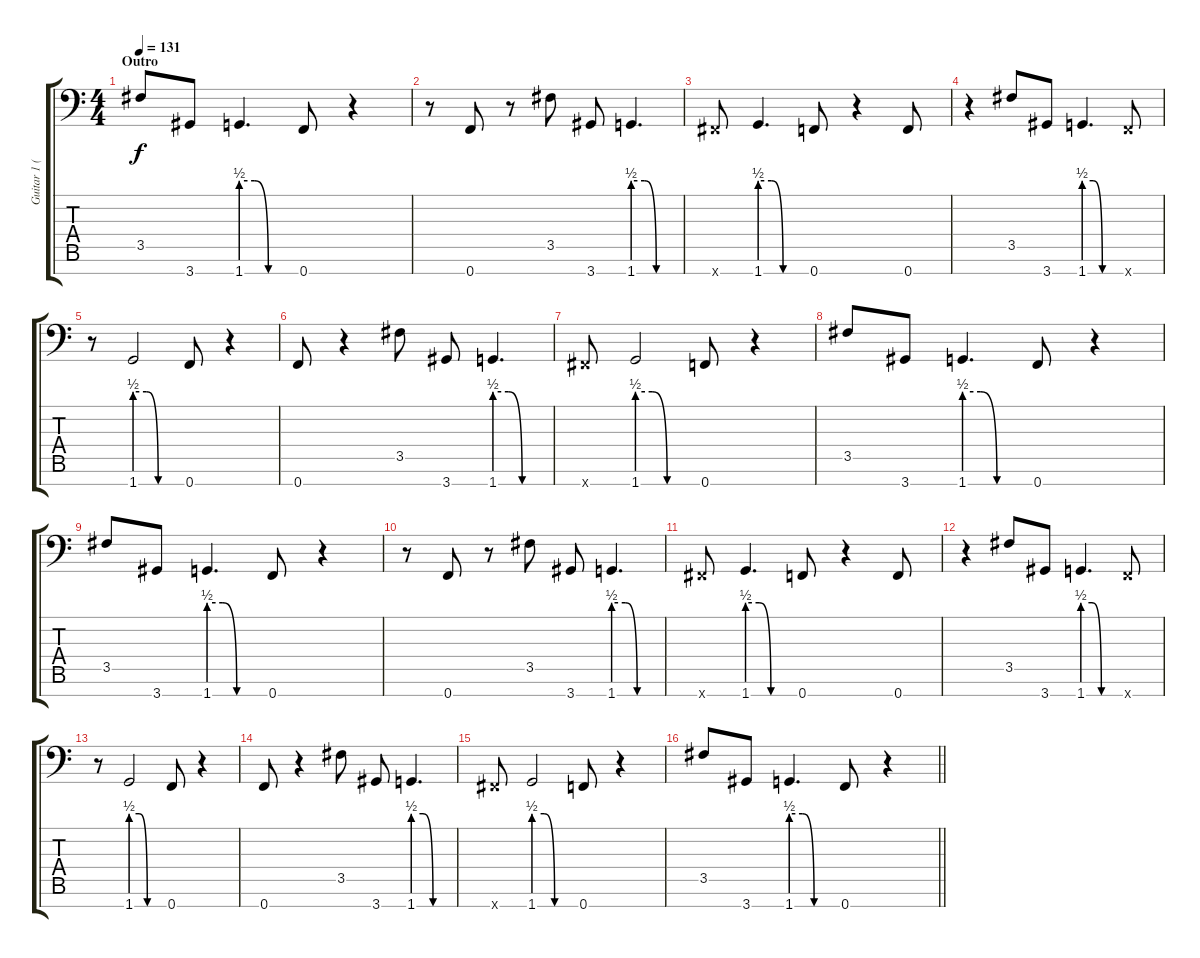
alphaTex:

\track ("Guitar 1 (Fredrik Thordendal)" "Guitar 1 (") {instrument overdrivenguitar}
\staff {score tabs}
\tuning (Bb3 F3 Db3 Ab2 Eb2 Bb1 F1) {hide}
\ts (4 4)
\section ("" "Outro")
\tempo 131
\clef f4
\ks c
3.5.8{dy f} 3.7.8 1.7{be (custom 0 2 15 2 30 0 60 0)}.4{d} 0.7.8 r.4 |
r.8 0.7.8 r.8 3.5.8 3.7.8 1.7{be (custom 0 2 15 2 30 0 60 0)}.4{d} |
1.7{x}.8 1.7{be (custom 0 2 15 2 30 0 60 0)}.4{d} 0.7.8 r.4 0.7.8 |
r.4 3.5.8 3.7.8 1.7{be (custom 0 2 15 2 30 0 60 0)}.4{d} 0.7{x}.8 |
r.8 1.7{be (custom 0 2 15 2 30 0 60 0)}.2 0.7.8 r.4 |
0.7.8 r.4 3.5.8 3.7.8 1.7{be (custom 0 2 15 2 30 0 60 0)}.4{d} |
1.7{x}.8 1.7{be (custom 0 2 15 2 30 0 60 0)}.2 0.7.8 r.4 |
3.5.8 3.7.8 1.7{be (custom 0 2 15 2 30 0 60 0)}.4{d} 0.7.8 r.4 |
3.5.8 3.7.8 1.7{be (custom 0 2 15 2 30 0 60 0)}.4{d} 0.7.8 r.4 |
r.8 0.7.8 r.8 3.5.8 3.7.8 1.7{be (custom 0 2 15 2 30 0 60 0)}.4{d} |
1.7{x}.8 1.7{be (custom 0 2 15 2 30 0 60 0)}.4{d} 0.7.8 r.4 0.7.8 |
r.4 3.5.8 3.7.8 1.7{be (custom 0 2 15 2 30 0 60 0)}.4{d} 0.7{x}.8 |
r.8 1.7{be (custom 0 2 15 2 30 0 60 0)}.2 0.7.8 r.4 |
0.7.8 r.4 3.5.8 3.7.8 1.7{be (custom 0 2 15 2 30 0 60 0)}.4{d} |
1.7{x}.8 1.7{be (custom 0 2 15 2 30 0 60 0)}.2 0.7.8 r.4 |
\barLineRight lightlight
3.5.8 3.7.8 1.7{be (custom 0 2 15 2 30 0 60 0)}.4{d} 0.7.8 r.4
